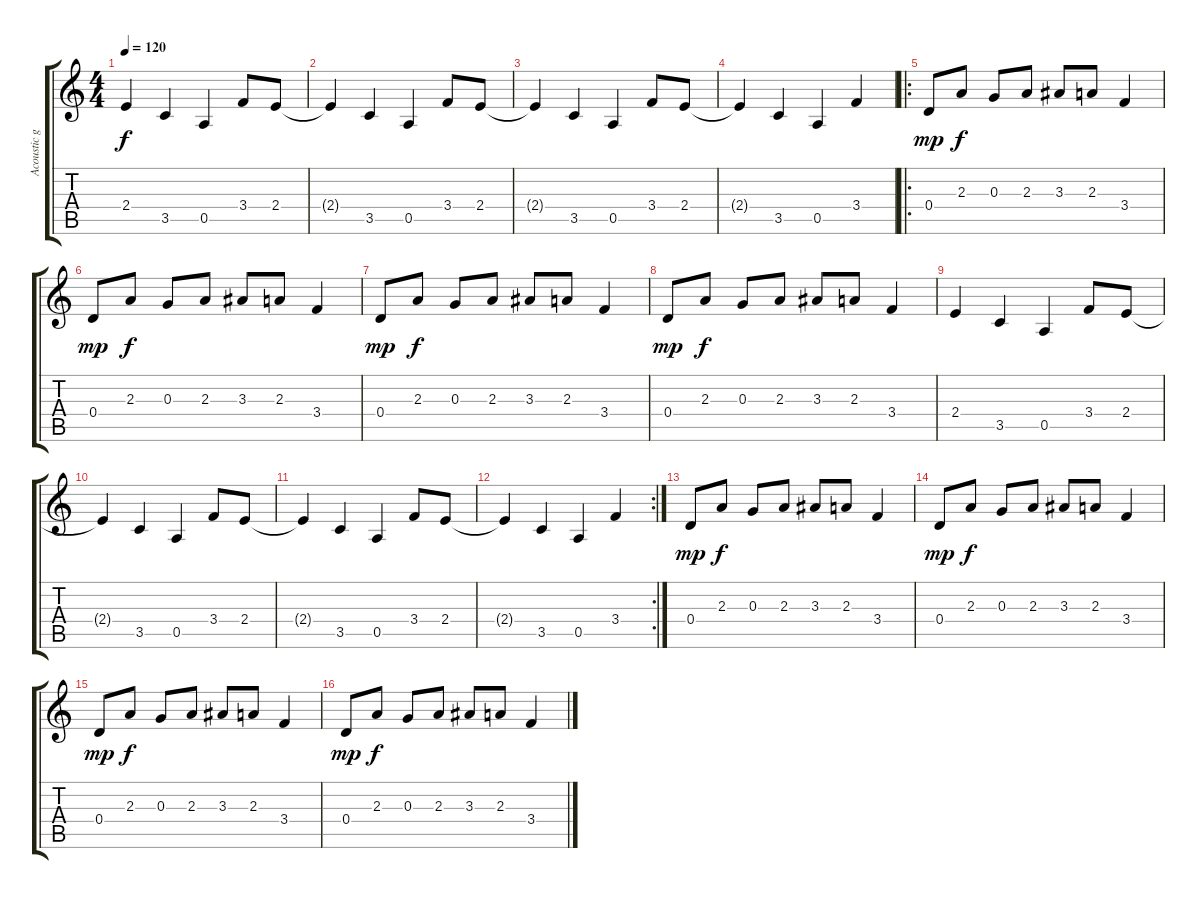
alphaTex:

\track ("Acoustic guitar" "Acoustic g") {instrument electricguitarjazz}
\staff {score tabs}
\tuning (E4 B3 G3 D3 A2 E2) {hide}
\ts (4 4)
\tempo 120
\clef g2
\ks c
2.4.4{dy f} 3.5.4 0.5.4 3.4.8 2.4.8 |
2.4{t}.4 3.5.4 0.5.4 3.4.8 2.4.8 |
2.4{t}.4 3.5.4 0.5.4 3.4.8 2.4.8 |
2.4{t}.4 3.5.4 0.5.4 3.4.4 |
\ro
0.4.8{dy mp} 2.3.8{dy f} 0.3.8 2.3.8 3.3.8 2.3.8 3.4.4 |
0.4.8{dy mp} 2.3.8{dy f} 0.3.8 2.3.8 3.3.8 2.3.8 3.4.4 |
0.4.8{dy mp} 2.3.8{dy f} 0.3.8 2.3.8 3.3.8 2.3.8 3.4.4 |
0.4.8{dy mp} 2.3.8{dy f} 0.3.8 2.3.8 3.3.8 2.3.8 3.4.4 |
2.4.4 3.5.4 0.5.4 3.4.8 2.4.8 |
2.4{t}.4 3.5.4 0.5.4 3.4.8 2.4.8 |
2.4{t}.4 3.5.4 0.5.4 3.4.8 2.4.8 |
\rc 2
2.4{t}.4 3.5.4 0.5.4 3.4.4 |
0.4.8{dy mp} 2.3.8{dy f} 0.3.8 2.3.8 3.3.8 2.3.8 3.4.4 |
0.4.8{dy mp} 2.3.8{dy f} 0.3.8 2.3.8 3.3.8 2.3.8 3.4.4 |
0.4.8{dy mp} 2.3.8{dy f} 0.3.8 2.3.8 3.3.8 2.3.8 3.4.4 |
0.4.8{dy mp} 2.3.8{dy f} 0.3.8 2.3.8 3.3.8 2.3.8 3.4.4
